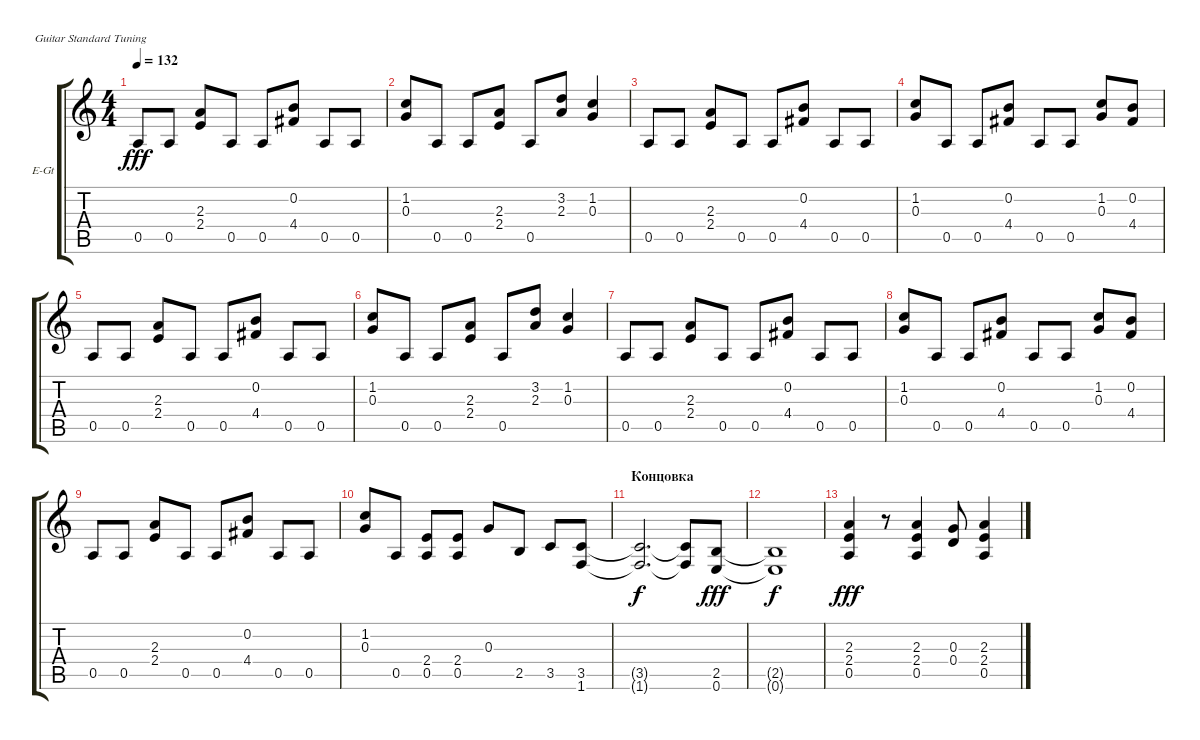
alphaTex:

\bracketExtendMode groupsimilarinstruments
\firstSystemTrackNameOrientation horizontal
\otherSystemsTrackNameOrientation horizontal
\track ("Андрей Большаков" "E-Gt") {instrument distortionguitar}
\staff {score tabs}
\tuning (E4 B3 G3 D3 A2 E2)
\ts (4 4)
\tempo 132
\clef g2
\scale
0.333333
\ks c
0.5.8{dy fff} 0.5.8 (2.3 2.4).8 0.5.8 0.5.8 (0.2 4.4).8 0.5.8 0.5.8 |
\scale
0.333333 (1.2 0.3).8 0.5.8 0.5.8 (2.3 2.4).8 0.5.8 (3.2 2.3).8 (1.2 0.3).4 |
\scale
0.333333 0.5.8 0.5.8 (2.3 2.4).8 0.5.8 0.5.8 (0.2 4.4).8 0.5.8 0.5.8 |
\scale
0.333333 (1.2 0.3).8 0.5.8 0.5.8 (0.2 4.4).8 0.5.8 0.5.8 (1.2 0.3).8 (0.2 4.4).8 |
\scale
0.333333 0.5.8 0.5.8 (2.3 2.4).8 0.5.8 0.5.8 (0.2 4.4).8 0.5.8 0.5.8 |
\scale
0.333333 (1.2 0.3).8 0.5.8 0.5.8 (2.3 2.4).8 0.5.8 (3.2 2.3).8 (1.2 0.3).4 |
\scale
0.333333 0.5.8 0.5.8 (2.3 2.4).8 0.5.8 0.5.8 (0.2 4.4).8 0.5.8 0.5.8 |
\scale
0.333333 (1.2 0.3).8 0.5.8 0.5.8 (0.2 4.4).8 0.5.8 0.5.8 (1.2 0.3).8 (0.2 4.4).8 |
\scale
0.333333 0.5.8 0.5.8 (2.3 2.4).8 0.5.8 0.5.8 (0.2 4.4).8 0.5.8 0.5.8 |
\scale
0.333333 (1.2 0.3).8 0.5.8 (2.4 0.5).8 (2.4 0.5).8 0.3.8 2.5.8 3.5.8 (3.5 1.6).8 |
\section ("" "Концовка")
\scale
0.333333 (3.5{t} 1.6{t}).2{d dy f} (3.5{t} 1.6{t}).8 (2.5 0.6).8{dy fff} |
(2.5{t} 0.6{t}).1{dy f} |
(2.3 2.4 0.5).4{dy fff} r.8 (2.3 2.4 0.5).4 (0.3 0.4).8 (2.3 2.4 0.5).4
